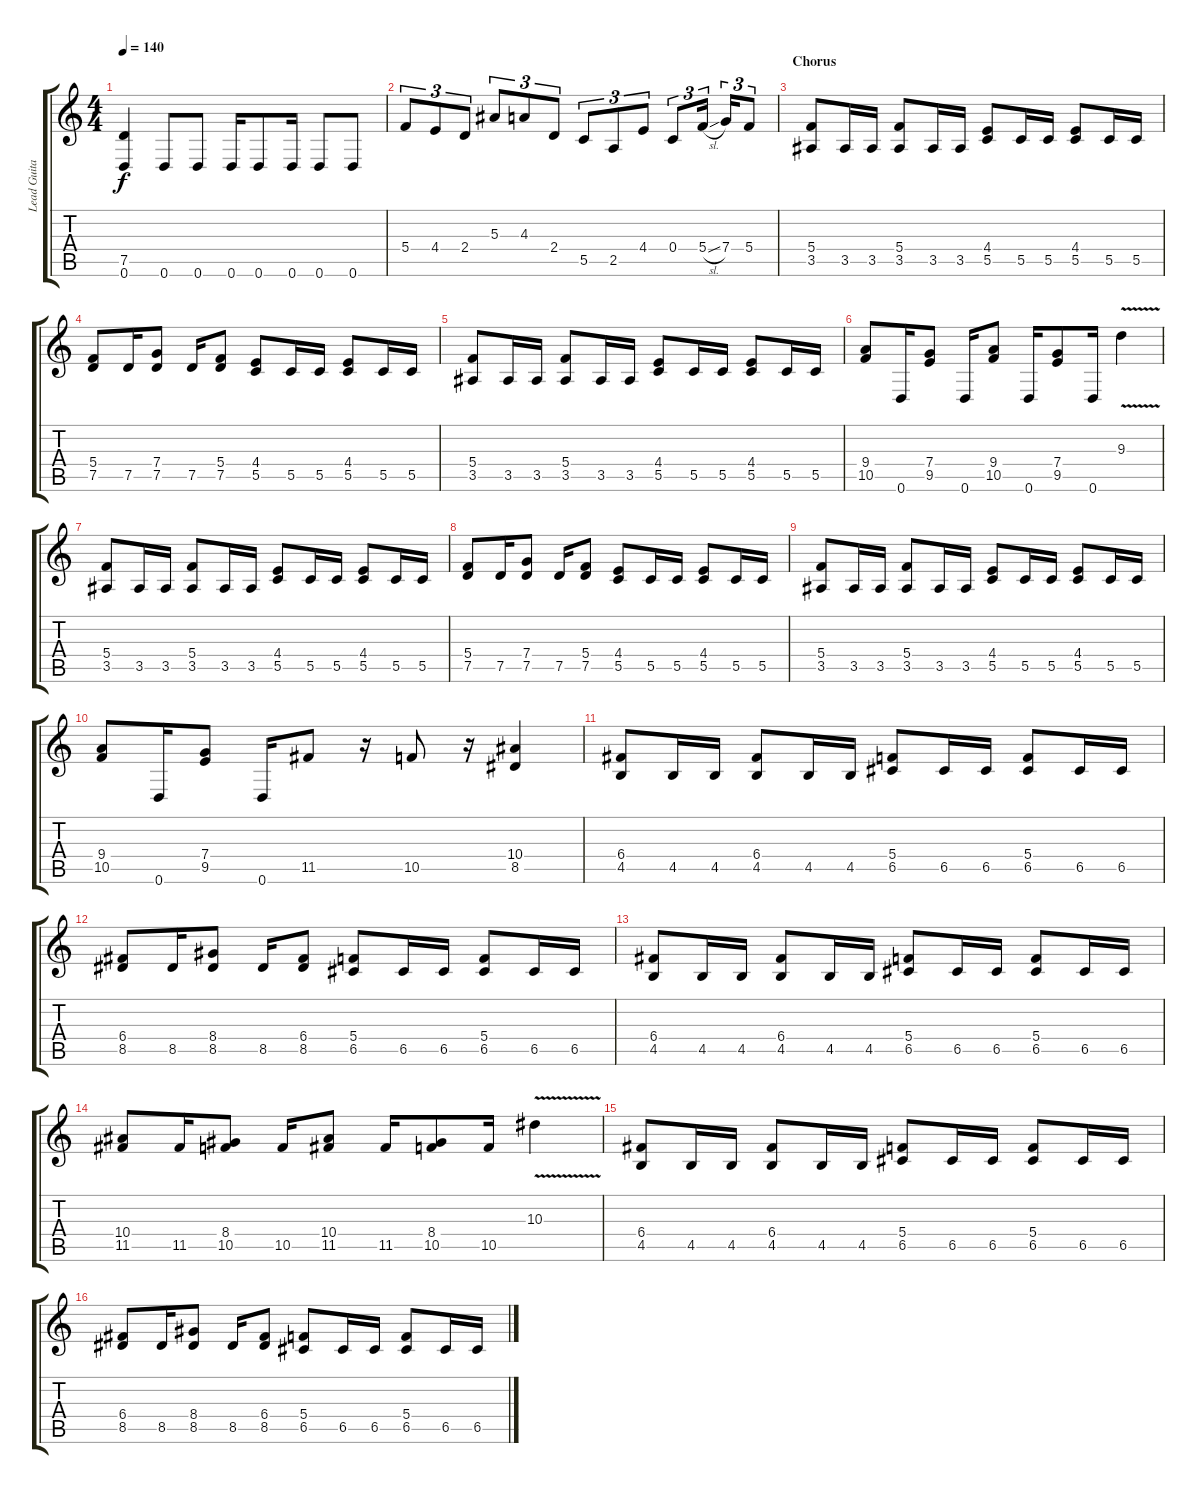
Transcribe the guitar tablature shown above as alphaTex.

\track ("Lead Guitar" "Lead Guita") {instrument distortionguitar}
\staff {score tabs}
\tuning (D4 A3 F3 C3 G2 D2) {hide}
\ts (4 4)
\tempo 140
\clef g2
\ks c
(7.5{t} 0.6{t}).4{dy f} 0.6.8 0.6.8 0.6.16 0.6.8 0.6.16 0.6.8 0.6.8 |
5.4.8{tu (3 2)} 4.4.8{tu (3 2)} 2.4.8{tu (3 2)} 5.3.8{tu (3 2)} 4.3.8{tu (3 2)} 2.4.8{tu (3 2)} 5.5.8{tu (3 2)} 2.5.8{tu (3 2)} 4.4.8{tu (3 2)} 0.4.8{tu (3 2)} 5.4{sl}.16{tu (3 2)} 7.4.16{tu (3 2)} 5.4.8{tu (3 2)} |
\section ("" "Chorus")
(5.4 3.5).8 3.5.16 3.5.16 (5.4 3.5).8 3.5.16 3.5.16 (4.4 5.5).8 5.5.16 5.5.16 (4.4 5.5).8 5.5.16 5.5.16 |
(5.4 7.5).8 7.5.16 (7.4 7.5).8 7.5.16 (5.4 7.5).8 (4.4 5.5).8 5.5.16 5.5.16 (4.4 5.5).8 5.5.16 5.5.16 |
(5.4 3.5).8 3.5.16 3.5.16 (5.4 3.5).8 3.5.16 3.5.16 (4.4 5.5).8 5.5.16 5.5.16 (4.4 5.5).8 5.5.16 5.5.16 |
(9.4 10.5).8 0.6.16 (7.4 9.5).8 0.6.16 (9.4 10.5).8 0.6.16 (7.4 9.5).8 0.6.16 9.3{v}.4 |
(5.4 3.5).8 3.5.16 3.5.16 (5.4 3.5).8 3.5.16 3.5.16 (4.4 5.5).8 5.5.16 5.5.16 (4.4 5.5).8 5.5.16 5.5.16 |
(5.4 7.5).8 7.5.16 (7.4 7.5).8 7.5.16 (5.4 7.5).8 (4.4 5.5).8 5.5.16 5.5.16 (4.4 5.5).8 5.5.16 5.5.16 |
(5.4 3.5).8 3.5.16 3.5.16 (5.4 3.5).8 3.5.16 3.5.16 (4.4 5.5).8 5.5.16 5.5.16 (4.4 5.5).8 5.5.16 5.5.16 |
(9.4 10.5).8 0.6.16 (7.4 9.5).8 0.6.16 11.5.8 r.16 10.5.8 r.16 (10.4 8.5).4 |
(6.4 4.5).8 4.5.16 4.5.16 (6.4 4.5).8 4.5.16 4.5.16 (5.4 6.5).8 6.5.16 6.5.16 (5.4 6.5).8 6.5.16 6.5.16 |
(6.4 8.5).8 8.5.16 (8.4 8.5).8 8.5.16 (6.4 8.5).8 (5.4 6.5).8 6.5.16 6.5.16 (5.4 6.5).8 6.5.16 6.5.16 |
(6.4 4.5).8 4.5.16 4.5.16 (6.4 4.5).8 4.5.16 4.5.16 (5.4 6.5).8 6.5.16 6.5.16 (5.4 6.5).8 6.5.16 6.5.16 |
(10.4 11.5).8 11.5.16 (8.4 10.5).8 10.5.16 (10.4 11.5).8 11.5.16 (8.4 10.5).8 10.5.16 10.3{v}.4 |
(6.4 4.5).8 4.5.16 4.5.16 (6.4 4.5).8 4.5.16 4.5.16 (5.4 6.5).8 6.5.16 6.5.16 (5.4 6.5).8 6.5.16 6.5.16 |
(6.4 8.5).8 8.5.16 (8.4 8.5).8 8.5.16 (6.4 8.5).8 (5.4 6.5).8 6.5.16 6.5.16 (5.4 6.5).8 6.5.16 6.5.16
